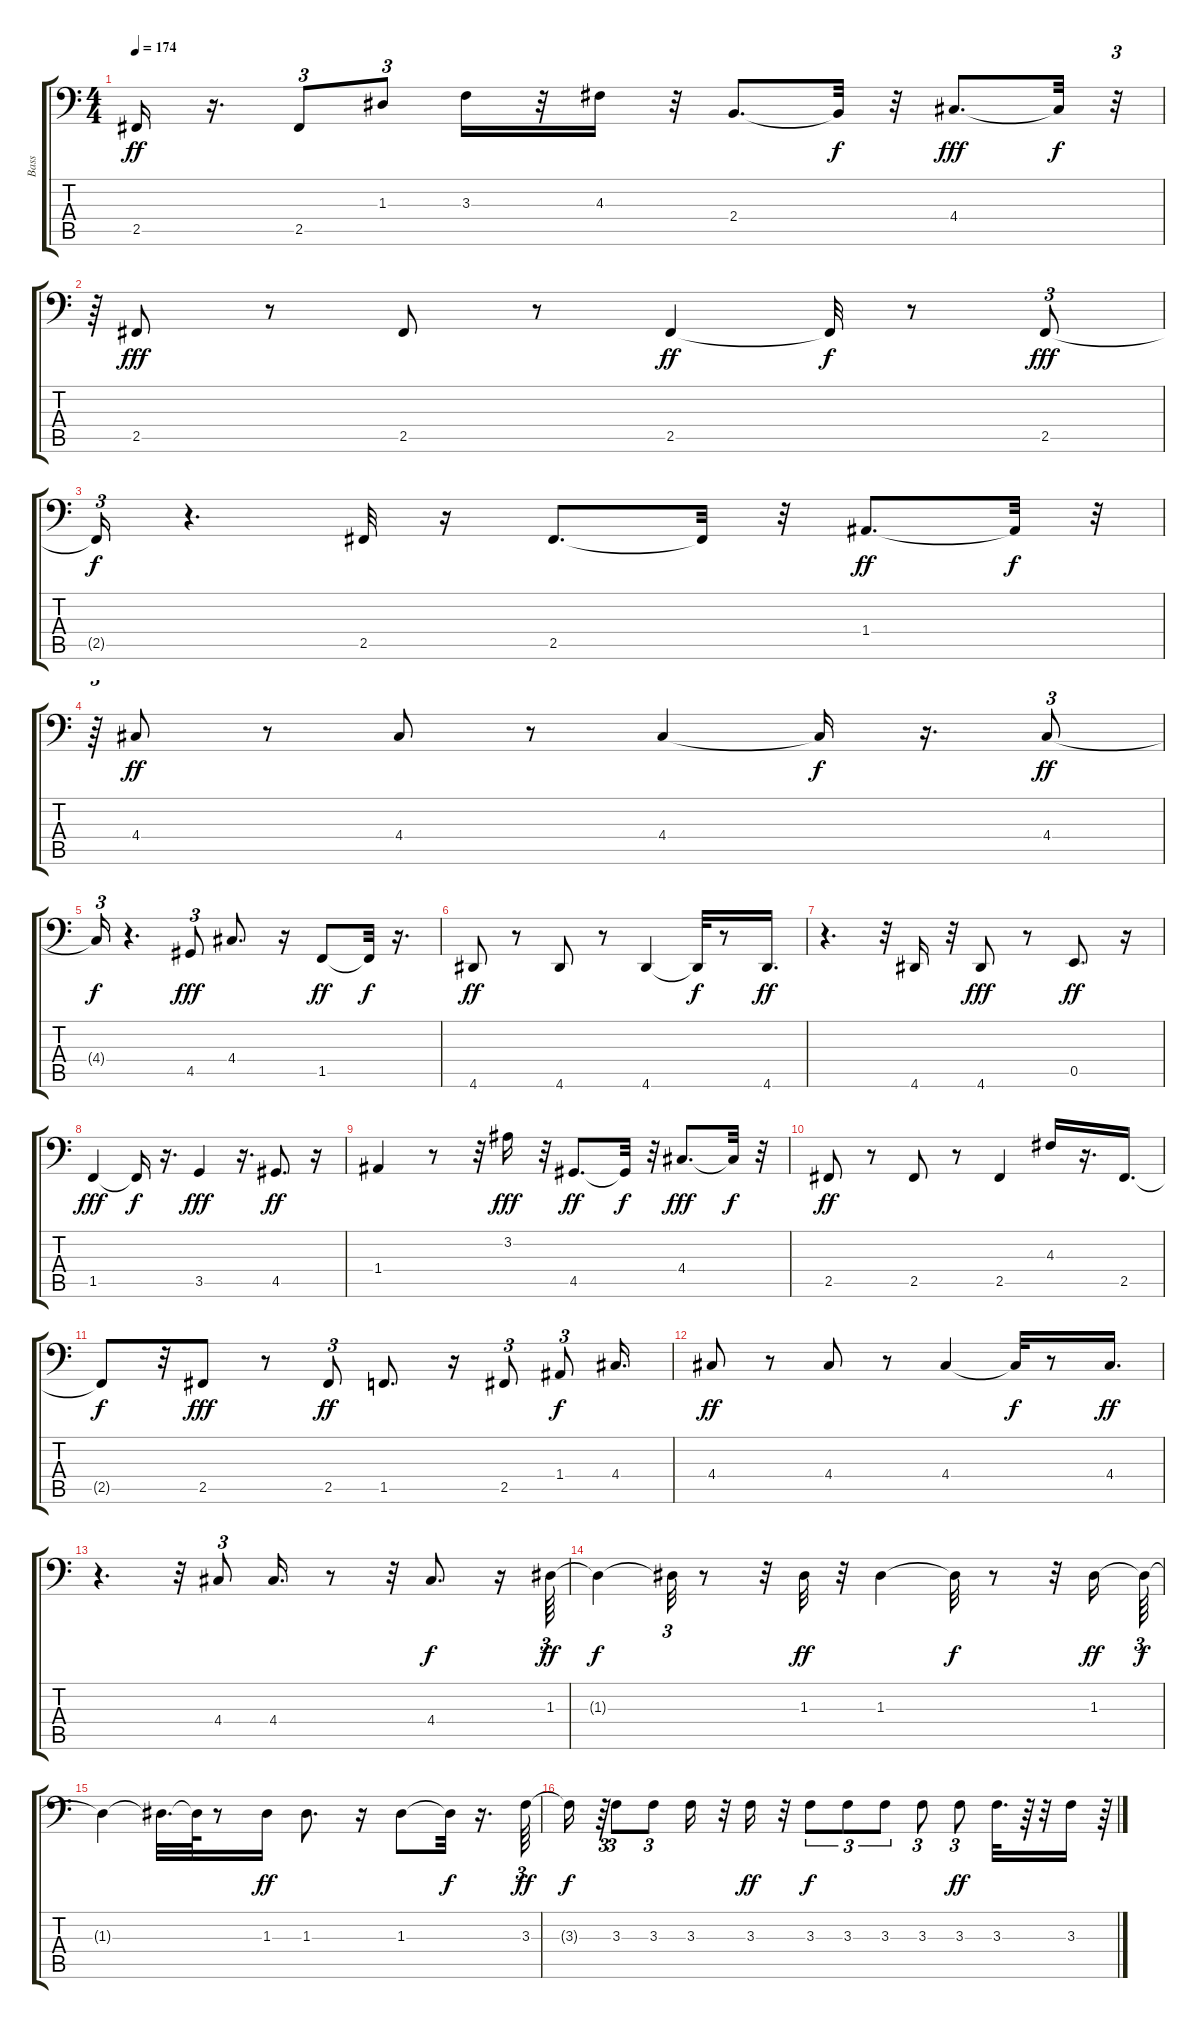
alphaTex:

\track ("Bass" "Bass") {instrument slapbass2}
\staff {score tabs}
\tuning (C3 G2 D2 A1 E1 B0) {hide}
\ts (4 4)
\tempo 174
\clef f4
\ks c
2.5.16{dy ff} r.16{d} 2.5.8{tu (3 2)} 1.3.8{tu (3 2)} 3.3.16 r.32 4.3.16 r.32 2.4.8{d} 2.4{t}.32{dy f} r.32 4.4.8{d dy fff} 4.4{t}.32{dy f} r.32{tu (3 2)} |
r.64{tu (3 2)} 2.5.8{dy fff} r.8 2.5.8 r.8 2.5.4{dy ff} 2.5{t}.32{dy f} r.8 2.5.8{tu (3 2) dy fff} |
2.5{t}.16{tu (3 2) dy f} r.4{d} 2.5.32 r.16 2.5.8{d} 2.5{t}.32 r.32 1.4.8{d dy ff} 1.4{t}.32{dy f} r.32{tu (3 2)} |
r.64{tu (3 2)} 4.4.8{dy ff} r.8 4.4.8 r.8 4.4.4 4.4{t}.16{dy f} r.16{d} 4.4.8{tu (3 2) dy ff} |
4.4{t}.16{tu (3 2) dy f} r.4{d} 4.5.8{tu (3 2) dy fff} 4.4.8{d} r.16 1.5.8{dy ff} 1.5{t}.32{dy f} r.16{d} |
4.6.8{dy ff} r.8 4.6.8 r.8 4.6.4 4.6{t}.32{dy f} r.8 4.6.16{d dy ff} |
r.4{d} r.32 4.6.16 r.32 4.6.8{dy fff} r.8 0.5.8{d dy ff} r.16 |
1.5.4{dy fff} 1.5{t}.16{dy f} r.16{d} 3.5.4{dy fff} r.16{d} 4.5.8{d dy ff} r.16 |
1.4.4 r.8 r.32 3.2.16{dy fff} r.32 4.5.8{d dy ff} 4.5{t}.32{dy f} r.32 4.4.8{d dy fff} 4.4{t}.32{dy f} r.32 |
2.5.8{dy ff} r.8 2.5.8 r.8 2.5.4 4.3.16 r.16{d} 2.5.16{d} |
2.5{t}.8{dy f} r.32 2.5.8{dy fff} r.8 2.5.8{tu (3 2) dy ff} 1.5.8{d} r.16 2.5.8{tu (3 2)} 1.4.8{tu (3 2) dy f} 4.4.16{d} |
4.4.8{dy ff} r.8 4.4.8 r.8 4.4.4 4.4{t}.32{dy f} r.8 4.4.16{d dy ff} |
r.4{d} r.32 4.4.8{tu (3 2)} 4.4.16{d} r.8 r.32 4.4.8{d dy f} r.16 1.3.64{tu (3 2) dy ff} |
1.3{t}.4{dy f} 1.3{t}.32{tu (3 2)} r.8 r.32 1.3.32{dy ff} r.32 1.3.4 1.3{t}.32{dy f} r.8 r.32 1.3.16{dy ff} 1.3{t}.64{tu (3 2) dy f} |
1.3{t}.4 1.3{t}.32{d} 1.3{t}.64 r.8 1.3.16{dy ff} 1.3.8{d} r.16 1.3.8 1.3{t}.32{dy f} r.16{d} 3.3.64{tu (3 2) dy ff} |
3.3{t}.16{dy f} r.64{tu (3 2)} 3.3.8{tu (3 2)} 3.3.8{tu (3 2)} 3.3.16 r.32 3.3.16{dy ff} r.32 3.3.8{tu (3 2) dy f} 3.3.8{tu (3 2)} 3.3.8{tu (3 2)} 3.3.8{tu (3 2)} 3.3.8{tu (3 2) dy ff} 3.3.32{d} r.64 r.32 3.3.16 r.64{tu (3 2)}
